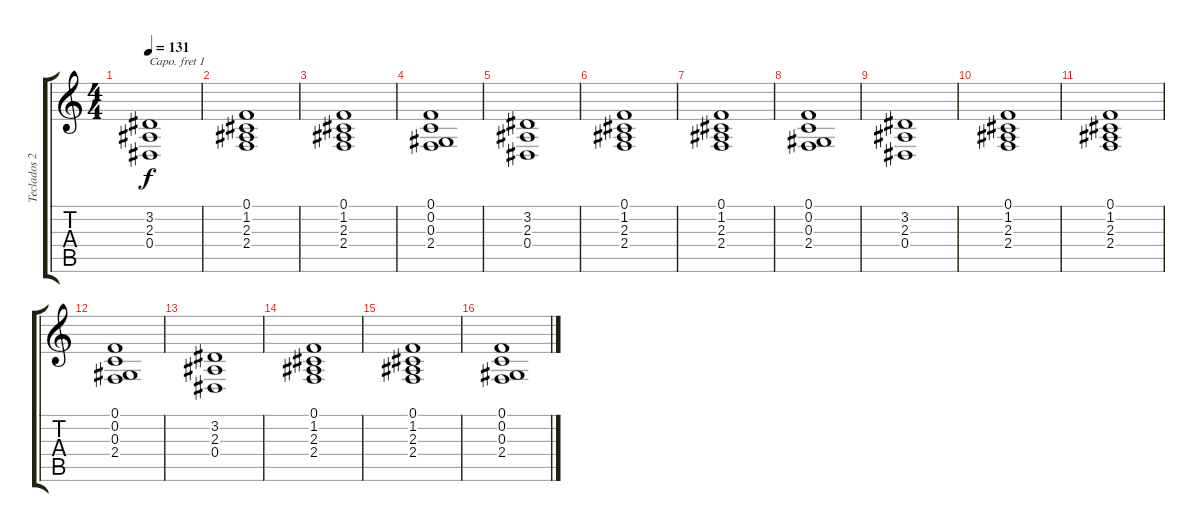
\track ("Teclados 2" "Teclados 2") {instrument synthstrings1}
\staff {score tabs}
\capo 1
\tuning (E4 B3 G3 D3 A2 E2) {hide}
\ts (4 4)
\tempo 131
\clef g2
\ks c
(3.2 2.3 0.4).1{dy f volume 9} |
(0.1 1.2 2.3 2.4).1 |
(0.1 1.2 2.3 2.4).1 |
(0.1 0.2 0.3 2.4).1 |
(3.2 2.3 0.4).1 |
(0.1 1.2 2.3 2.4).1 |
(0.1 1.2 2.3 2.4).1 |
(0.1 0.2 0.3 2.4).1 |
(3.2 2.3 0.4).1 |
(0.1 1.2 2.3 2.4).1 |
(0.1 1.2 2.3 2.4).1 |
(0.1 0.2 0.3 2.4).1 |
(3.2 2.3 0.4).1 |
(0.1 1.2 2.3 2.4).1 |
(0.1 1.2 2.3 2.4).1 |
(0.1 0.2 0.3 2.4).1
